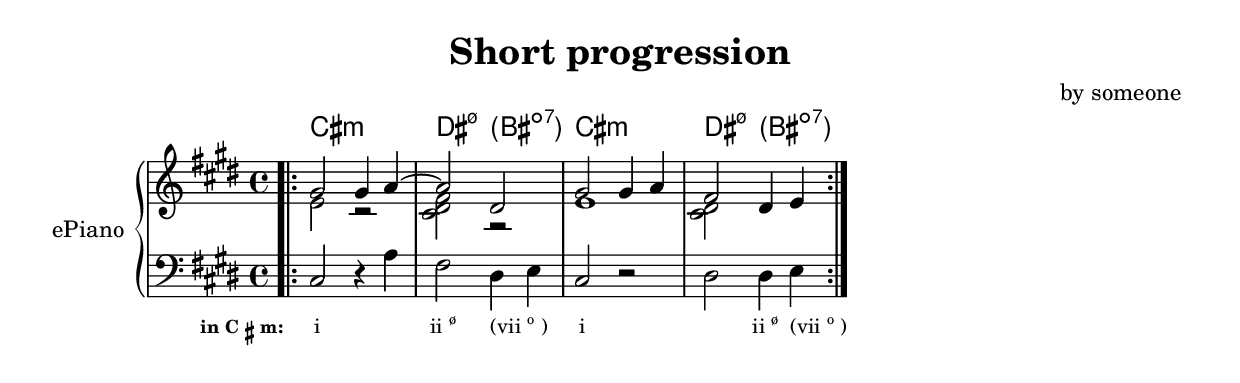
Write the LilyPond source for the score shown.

\header {
  title = "Short progression"
  composer = "by someone"
}

#(define (addBrackets grob)
  "Place brackets round a text object."
  (let* (
        ; Get current text
      (currentText (ly:grob-property grob 'text))
      (bracketedText (markup "(" currentText ")")))
    ; Store the bracketed text back
    (ly:grob-set-property! grob 'text bracketedText)
  )
  ; and print it
  (ly:text-interface::print grob))

global = { \key cis \minor }
\score {
  \new PianoStaff \with { instrumentName = "ePiano" }
  <<
    \chords { 
      \repeat unfold 2 { cis1:m dis2:m7.5- \once \override ChordNames.ChordName #'stencil = #addBrackets bis:dim7 }}
    \new Staff <<
      \new Voice \relative c'' {
        \global \voiceOne
        \bar ".|:" gis2 gis4 a ~| a2 dis,2 | gis2 gis4 a | fis2 dis4 e \bar ":|."
      }
      \new Voice \relative c' {
        \voiceTwo
        e2 r | <cis dis fis>2 r e1 | <cis dis>2
      }
    >>
    \new Staff  
      \new Voice \relative c {
        \global \clef bass
        cis2 r4 a'4 | fis2 dis4 e | cis2 r | dis dis4 e 
      }
    \addlyrics { \set fontSize = #-2 \set stanza = \markup {"in C"\sharp "m:    "} \repeat unfold 2 {
      "i"4 "" \markup { "ii"\super {ø} }  \once \override LyricText.self-alignment-X = #LEFT
      \markup {"(vii"\super "o" ")" } "" } }
  >>
  \layout {}
}

\score {
  \unfoldRepeats {
  \new PianoStaff \with { midiInstrument = "electric piano 1" }
  <<
    \new Staff <<
      \new Voice \relative c'' {
        \global \voiceOne
        \bar ".|:" gis2 gis4 a ~| a2 dis,2 | gis2 gis4 a | fis2 dis4 e \bar ":|."
      }
      \new Voice \relative c' {
        \voiceTwo
        e2 r | <cis dis fis>2 r e1 | <cis dis>2
      }
    >>
    \new Staff  
      \new Voice \relative c {
        \global \clef bass
        cis2 r4 a'4 | fis2 dis4 e | cis2 r | dis dis4 e 
      }
  >>
  }
  \midi { \tempo 4 = 80 }
}